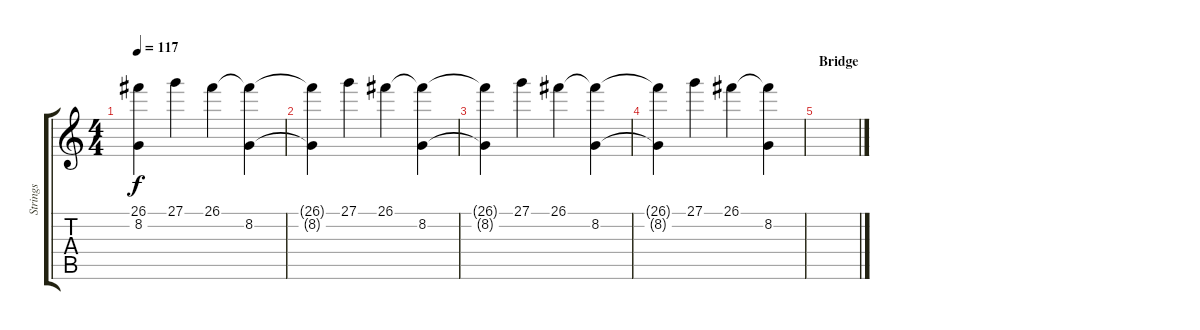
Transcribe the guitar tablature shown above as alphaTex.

\track ("Strings" "Strings") {instrument stringensemble1}
\staff {score tabs}
\tuning (E4 B3 G3 D3 A2 E2) {hide}
\ts (4 4)
\tempo 117
\clef g2
\ks c
(26.1{t} 8.2{t}).4{dy f} 27.1.4 26.1.4 (26.1{t} 8.2).4 |
(26.1{t} 8.2{t}).4 27.1.4 26.1.4 (26.1{t} 8.2).4 |
(26.1{t} 8.2{t}).4 27.1.4 26.1.4 (26.1{t} 8.2).4 |
(26.1{t} 8.2{t}).4 27.1.4 26.1.4 (26.1{t} 8.2).4 |
\section ("" "Bridge")
